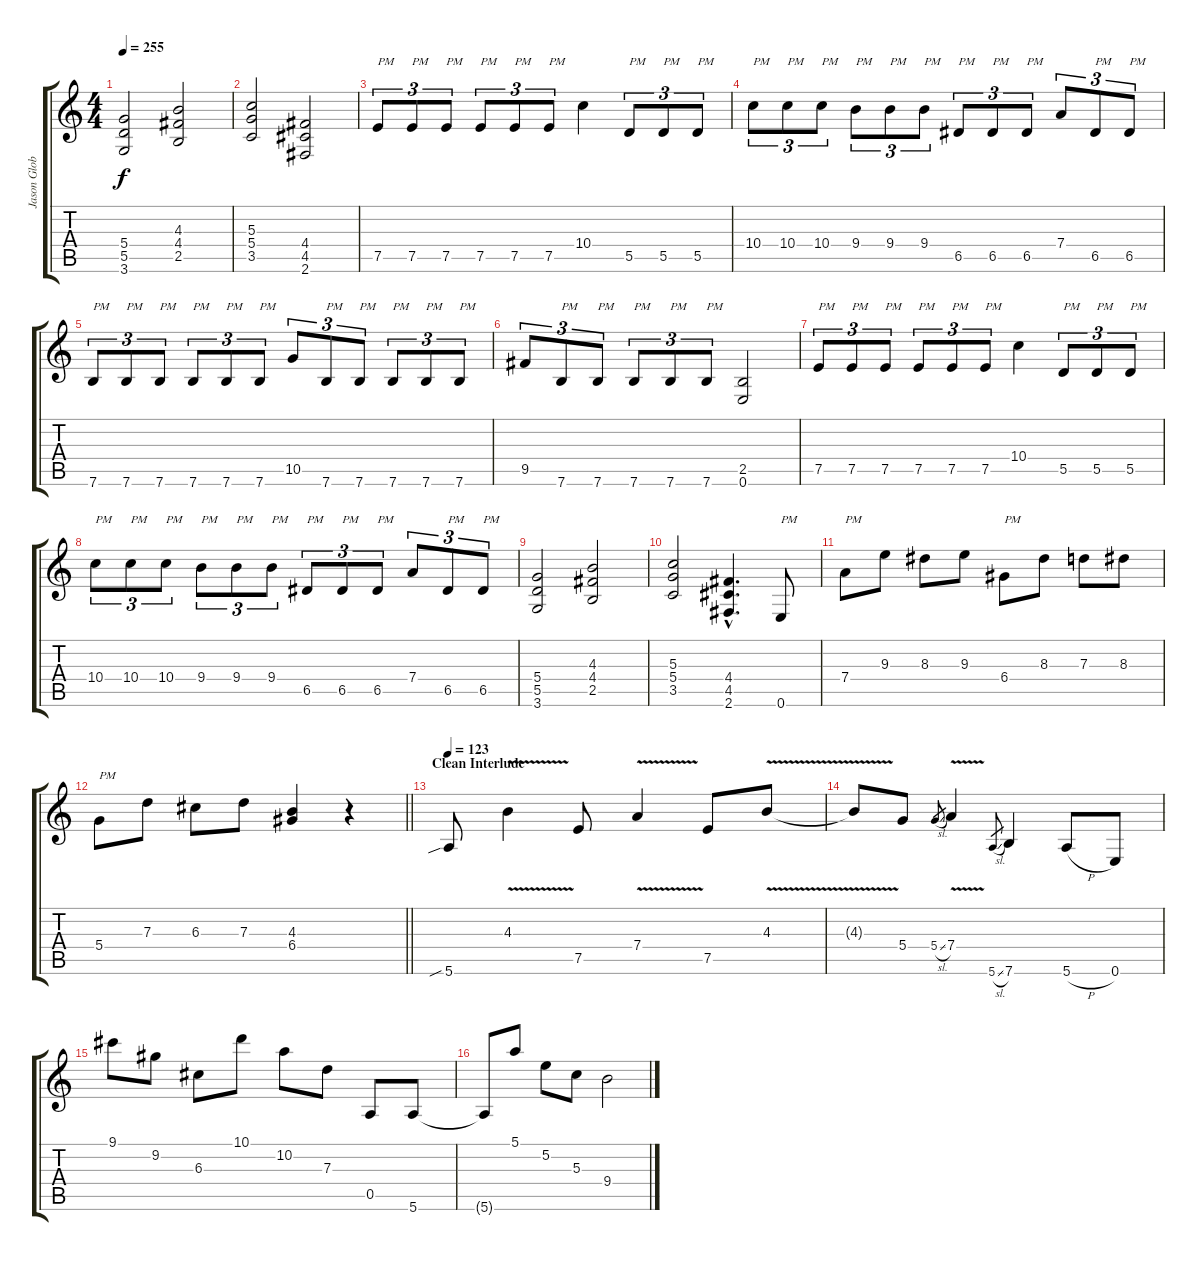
\track ("Jason Globel - Guitar" "Jason Glob") {instrument distortionguitar}
\staff {score tabs}
\tuning (E4 B3 G3 D3 A2 E2) {hide}
\ts (4 4)
\tempo 255
\clef g2
\ks c
(5.4 5.5 3.6).2{dy f} (4.3 4.4 2.5).2 |
(5.3 5.4 3.5).2 (4.4 4.5 2.6).2 |
7.5.8{tu (3 2) txt "PM"} 7.5.8{tu (3 2) txt "PM"} 7.5.8{tu (3 2) txt "PM"} 7.5.8{tu (3 2) txt "PM"} 7.5.8{tu (3 2) txt "PM"} 7.5.8{tu (3 2) txt "PM"} 10.4.4 5.5.8{tu (3 2) txt "PM"} 5.5.8{tu (3 2) txt "PM"} 5.5.8{tu (3 2) txt "PM"} |
10.4.8{tu (3 2) txt "PM"} 10.4.8{tu (3 2) txt "PM"} 10.4.8{tu (3 2) txt "PM"} 9.4.8{tu (3 2) txt "PM"} 9.4.8{tu (3 2) txt "PM"} 9.4.8{tu (3 2) txt "PM"} 6.5.8{tu (3 2) txt "PM"} 6.5.8{tu (3 2) txt "PM"} 6.5.8{tu (3 2) txt "PM"} 7.4.8{tu (3 2)} 6.5.8{tu (3 2) txt "PM"} 6.5.8{tu (3 2) txt "PM"} |
7.6.8{tu (3 2) txt "PM"} 7.6.8{tu (3 2) txt "PM"} 7.6.8{tu (3 2) txt "PM"} 7.6.8{tu (3 2) txt "PM"} 7.6.8{tu (3 2) txt "PM"} 7.6.8{tu (3 2) txt "PM"} 10.5.8{tu (3 2)} 7.6.8{tu (3 2) txt "PM"} 7.6.8{tu (3 2) txt "PM"} 7.6.8{tu (3 2) txt "PM"} 7.6.8{tu (3 2) txt "PM"} 7.6.8{tu (3 2) txt "PM"} |
9.5.8{tu (3 2)} 7.6.8{tu (3 2) txt "PM"} 7.6.8{tu (3 2) txt "PM"} 7.6.8{tu (3 2) txt "PM"} 7.6.8{tu (3 2) txt "PM"} 7.6.8{tu (3 2) txt "PM"} (2.5 0.6).2 |
7.5.8{tu (3 2) txt "PM"} 7.5.8{tu (3 2) txt "PM"} 7.5.8{tu (3 2) txt "PM"} 7.5.8{tu (3 2) txt "PM"} 7.5.8{tu (3 2) txt "PM"} 7.5.8{tu (3 2) txt "PM"} 10.4.4 5.5.8{tu (3 2) txt "PM"} 5.5.8{tu (3 2) txt "PM"} 5.5.8{tu (3 2) txt "PM"} |
10.4.8{tu (3 2) txt "PM"} 10.4.8{tu (3 2) txt "PM"} 10.4.8{tu (3 2) txt "PM"} 9.4.8{tu (3 2) txt "PM"} 9.4.8{tu (3 2) txt "PM"} 9.4.8{tu (3 2) txt "PM"} 6.5.8{tu (3 2) txt "PM"} 6.5.8{tu (3 2) txt "PM"} 6.5.8{tu (3 2) txt "PM"} 7.4.8{tu (3 2)} 6.5.8{tu (3 2) txt "PM"} 6.5.8{tu (3 2) txt "PM"} |
(5.4 5.5 3.6).2 (4.3 4.4 2.5).2 |
(5.3 5.4 3.5).2 (4.4{hac} 4.5{hac} 2.6{hac}).4{d} 0.6.8{txt "PM"} |
7.4.8{txt "PM"} 9.3.8 8.3.8 9.3.8 6.4.8{txt "PM"} 8.3.8 7.3.8 8.3.8 |
\barLineRight lightlight
5.4.8{txt "PM"} 7.3.8 6.3.8 7.3.8 (4.3 6.4).4 r.4 |
\section ("" "Clean Interlude")
\tempo 123
5.6{sib}.8{instrument electricguitarjazz} 4.3{v}.4 7.5.8 7.4{v}.4 7.5.8 4.3{v}.8 |
4.3{t}.8 5.4.8 5.4{sl}.8{gr} 7.4{v}.4 5.6{sl}.8{gr} 7.6.4 5.6{h}.8 0.6.8 |
9.1.8 9.2.8 6.3.8 10.1.8 10.2.8 7.3.8 0.5.8 5.6.8 |
5.6{t}.8 5.1.8 5.2.8 5.3.8 9.4.2
